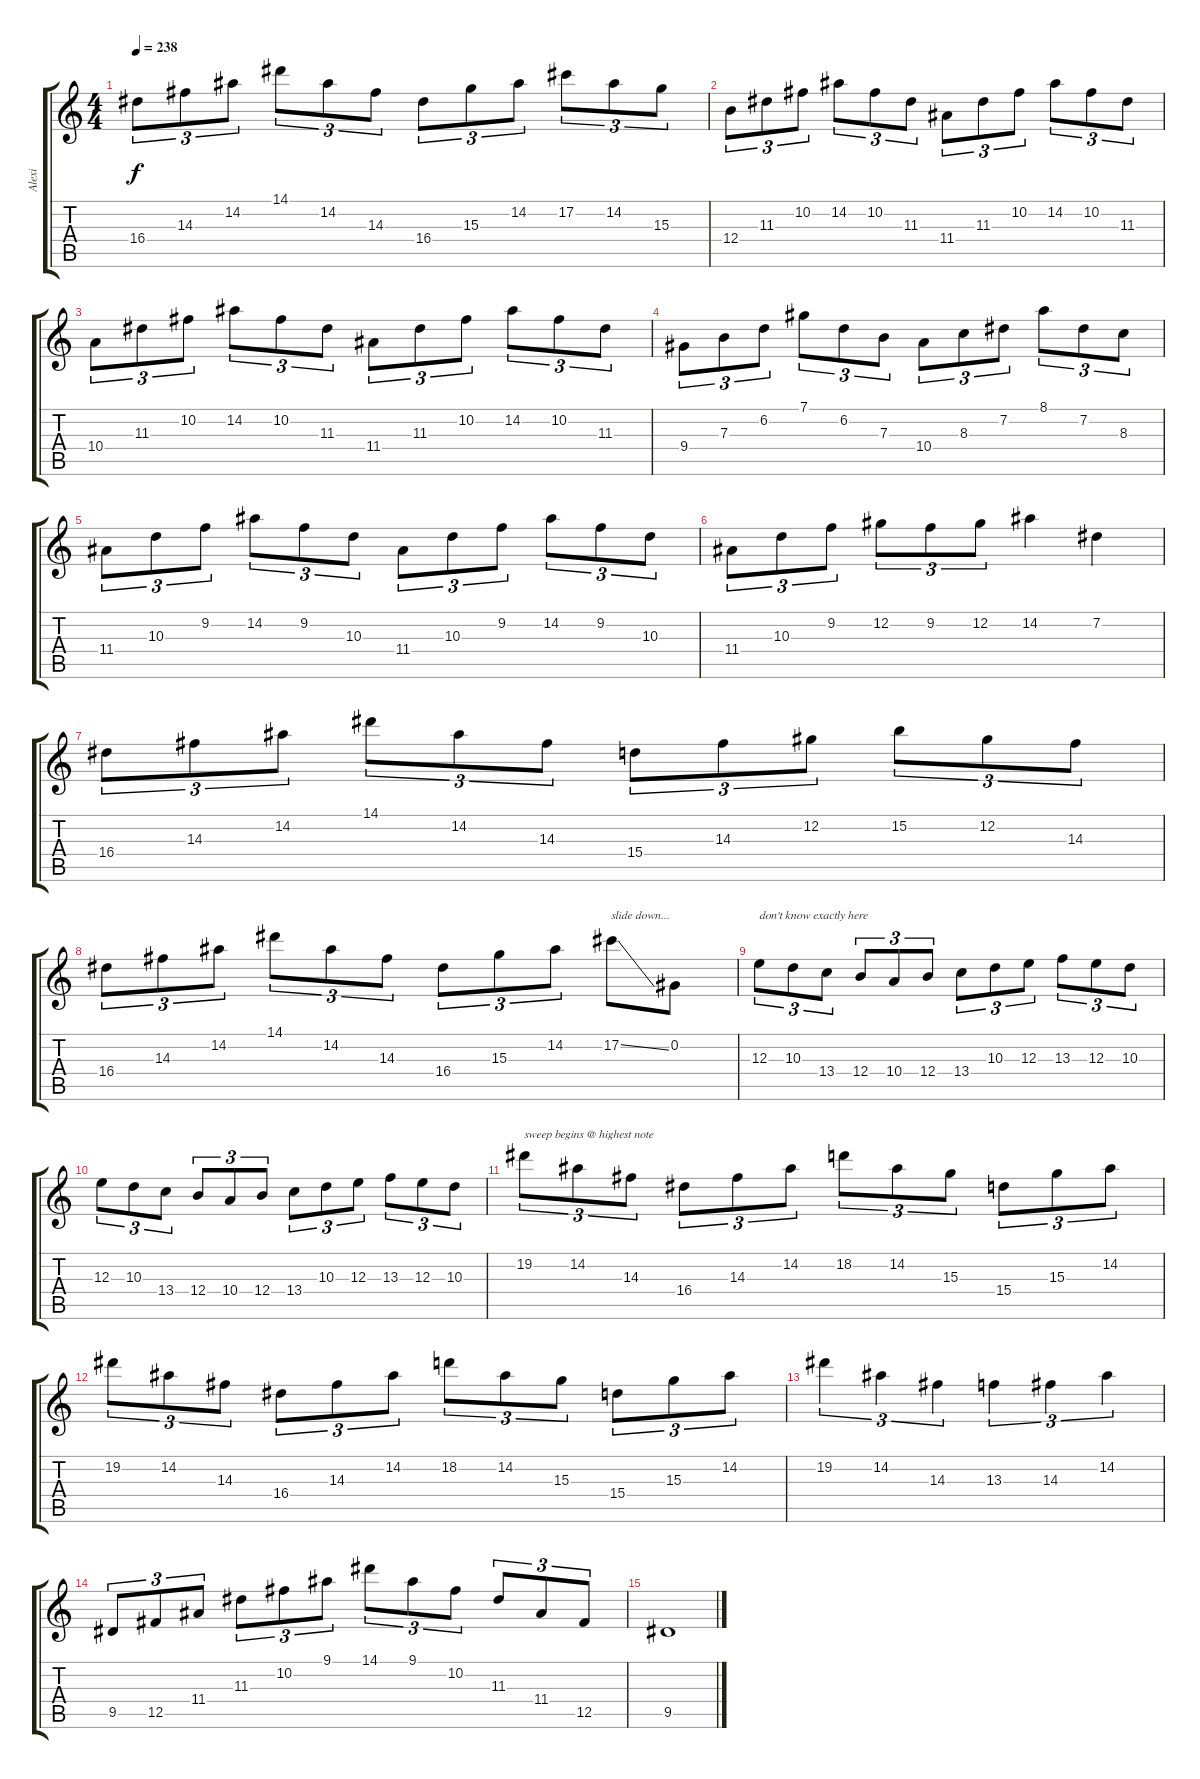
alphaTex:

\track ("Alexi" "Alexi") {instrument distortionguitar}
\staff {score tabs}
\tuning (Db4 Ab3 E3 B2 Gb2 Db2) {hide}
\ts (4 4)
\tempo 238
\clef g2
\ks c
16.4.8{tu (3 2) dy f} 14.3.8{tu (3 2)} 14.2.8{tu (3 2)} 14.1.8{tu (3 2)} 14.2.8{tu (3 2)} 14.3.8{tu (3 2)} 16.4.8{tu (3 2)} 15.3.8{tu (3 2)} 14.2.8{tu (3 2)} 17.2.8{tu (3 2)} 14.2.8{tu (3 2)} 15.3.8{tu (3 2)} |
12.4.8{tu (3 2)} 11.3.8{tu (3 2)} 10.2.8{tu (3 2)} 14.2.8{tu (3 2)} 10.2.8{tu (3 2)} 11.3.8{tu (3 2)} 11.4.8{tu (3 2)} 11.3.8{tu (3 2)} 10.2.8{tu (3 2)} 14.2.8{tu (3 2)} 10.2.8{tu (3 2)} 11.3.8{tu (3 2)} |
10.4.8{tu (3 2)} 11.3.8{tu (3 2)} 10.2.8{tu (3 2)} 14.2.8{tu (3 2)} 10.2.8{tu (3 2)} 11.3.8{tu (3 2)} 11.4.8{tu (3 2)} 11.3.8{tu (3 2)} 10.2.8{tu (3 2)} 14.2.8{tu (3 2)} 10.2.8{tu (3 2)} 11.3.8{tu (3 2)} |
9.4.8{tu (3 2)} 7.3.8{tu (3 2)} 6.2.8{tu (3 2)} 7.1.8{tu (3 2)} 6.2.8{tu (3 2)} 7.3.8{tu (3 2)} 10.4.8{tu (3 2)} 8.3.8{tu (3 2)} 7.2.8{tu (3 2)} 8.1.8{tu (3 2)} 7.2.8{tu (3 2)} 8.3.8{tu (3 2)} |
11.4.8{tu (3 2)} 10.3.8{tu (3 2)} 9.2.8{tu (3 2)} 14.2.8{tu (3 2)} 9.2.8{tu (3 2)} 10.3.8{tu (3 2)} 11.4.8{tu (3 2)} 10.3.8{tu (3 2)} 9.2.8{tu (3 2)} 14.2.8{tu (3 2)} 9.2.8{tu (3 2)} 10.3.8{tu (3 2)} |
11.4.8{tu (3 2)} 10.3.8{tu (3 2)} 9.2.8{tu (3 2)} 12.2.8{tu (3 2)} 9.2.8{tu (3 2)} 12.2.8{tu (3 2)} 14.2.4 7.2.4 |
16.4.8{tu (3 2)} 14.3.8{tu (3 2)} 14.2.8{tu (3 2)} 14.1.8{tu (3 2)} 14.2.8{tu (3 2)} 14.3.8{tu (3 2)} 15.4.8{tu (3 2)} 14.3.8{tu (3 2)} 12.2.8{tu (3 2)} 15.2.8{tu (3 2)} 12.2.8{tu (3 2)} 14.3.8{tu (3 2)} |
16.4.8{tu (3 2)} 14.3.8{tu (3 2)} 14.2.8{tu (3 2)} 14.1.8{tu (3 2)} 14.2.8{tu (3 2)} 14.3.8{tu (3 2)} 16.4.8{tu (3 2)} 15.3.8{tu (3 2)} 14.2.8{tu (3 2)} 17.2{ss}.8{txt "slide down..."} 0.2.8 |
12.3.8{tu (3 2) txt "don't know exactly here"} 10.3.8{tu (3 2)} 13.4.8{tu (3 2)} 12.4.8{tu (3 2)} 10.4.8{tu (3 2)} 12.4.8{tu (3 2)} 13.4.8{tu (3 2)} 10.3.8{tu (3 2)} 12.3.8{tu (3 2)} 13.3.8{tu (3 2)} 12.3.8{tu (3 2)} 10.3.8{tu (3 2)} |
12.3.8{tu (3 2)} 10.3.8{tu (3 2)} 13.4.8{tu (3 2)} 12.4.8{tu (3 2)} 10.4.8{tu (3 2)} 12.4.8{tu (3 2)} 13.4.8{tu (3 2)} 10.3.8{tu (3 2)} 12.3.8{tu (3 2)} 13.3.8{tu (3 2)} 12.3.8{tu (3 2)} 10.3.8{tu (3 2)} |
19.2.8{tu (3 2) txt "sweep begins @ highest note"} 14.2.8{tu (3 2)} 14.3.8{tu (3 2)} 16.4.8{tu (3 2)} 14.3.8{tu (3 2)} 14.2.8{tu (3 2)} 18.2.8{tu (3 2)} 14.2.8{tu (3 2)} 15.3.8{tu (3 2)} 15.4.8{tu (3 2)} 15.3.8{tu (3 2)} 14.2.8{tu (3 2)} |
19.2.8{tu (3 2)} 14.2.8{tu (3 2)} 14.3.8{tu (3 2)} 16.4.8{tu (3 2)} 14.3.8{tu (3 2)} 14.2.8{tu (3 2)} 18.2.8{tu (3 2)} 14.2.8{tu (3 2)} 15.3.8{tu (3 2)} 15.4.8{tu (3 2)} 15.3.8{tu (3 2)} 14.2.8{tu (3 2)} |
19.2.4{tu (3 2)} 14.2.4{tu (3 2)} 14.3.4{tu (3 2)} 13.3.4{tu (3 2)} 14.3.4{tu (3 2)} 14.2.4{tu (3 2)} |
9.5.8{tu (3 2)} 12.5.8{tu (3 2)} 11.4.8{tu (3 2)} 11.3.8{tu (3 2)} 10.2.8{tu (3 2)} 9.1.8{tu (3 2)} 14.1.8{tu (3 2)} 9.1.8{tu (3 2)} 10.2.8{tu (3 2)} 11.3.8{tu (3 2)} 11.4.8{tu (3 2)} 12.5.8{tu (3 2)} |
9.5.1
